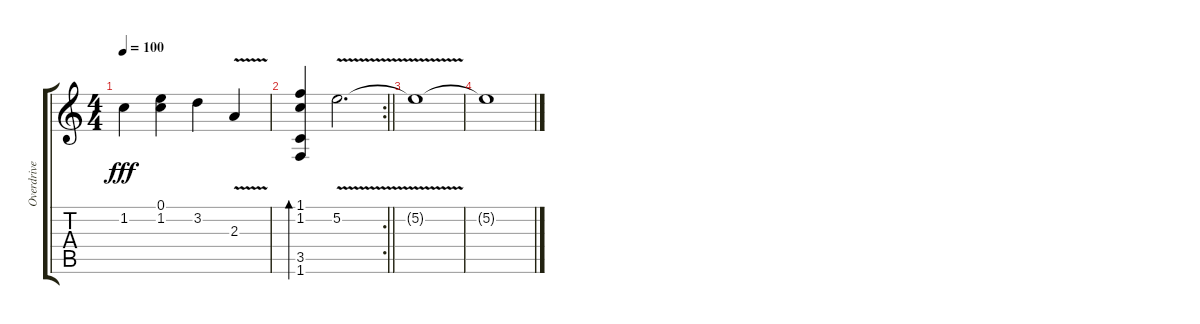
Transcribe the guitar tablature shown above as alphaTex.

\track ("Overdrive solo" "Overdrive ") {solo instrument electricguitarjazz}
\staff {score tabs}
\tuning (E4 B3 G3 D3 A2 E2) {hide}
\ts (4 4)
\tempo 100
\clef g2
\ks c
1.2.4{dy fff} (0.1 1.2).4 3.2.4 2.3{v}.4 |
\rc 2
\barLineRight lightlight
(1.1 1.2 3.5 1.6).4{bd 60} 5.2{v}.2{d} |
5.2{t}.1 |
5.2{t}.1
